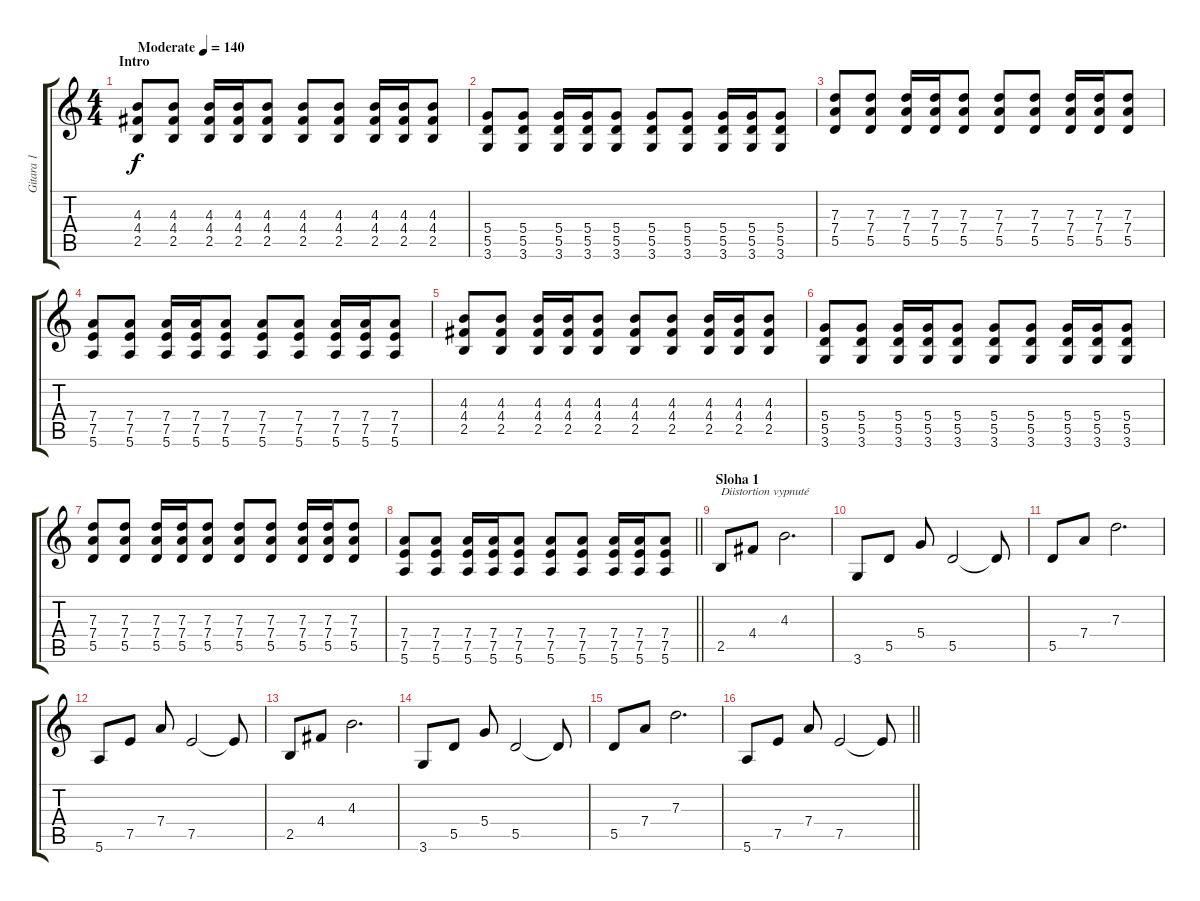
\track ("Gitara 1" "Gitara 1") {instrument distortionguitar}
\staff {score tabs}
\tuning (E4 B3 G3 D3 A2 E2) {hide}
\ts (4 4)
\section ("" "Intro")
\tempo (140 "Moderate")
\clef g2
\ks c
(4.3 4.4 2.5).8{dy f instrument distortionguitar} (4.3 4.4 2.5).8 (4.3 4.4 2.5).16 (4.3 4.4 2.5).16 (4.3 4.4 2.5).8 (4.3 4.4 2.5).8 (4.3 4.4 2.5).8 (4.3 4.4 2.5).16 (4.3 4.4 2.5).16 (4.3 4.4 2.5).8 |
(5.4 5.5 3.6).8 (5.4 5.5 3.6).8 (5.4 5.5 3.6).16 (5.4 5.5 3.6).16 (5.4 5.5 3.6).8 (5.4 5.5 3.6).8 (5.4 5.5 3.6).8 (5.4 5.5 3.6).16 (5.4 5.5 3.6).16 (5.4 5.5 3.6).8 |
(7.3 7.4 5.5).8 (7.3 7.4 5.5).8 (7.3 7.4 5.5).16 (7.3 7.4 5.5).16 (7.3 7.4 5.5).8 (7.3 7.4 5.5).8 (7.3 7.4 5.5).8 (7.3 7.4 5.5).16 (7.3 7.4 5.5).16 (7.3 7.4 5.5).8 |
(7.4 7.5 5.6).8 (7.4 7.5 5.6).8 (7.4 7.5 5.6).16 (7.4 7.5 5.6).16 (7.4 7.5 5.6).8 (7.4 7.5 5.6).8 (7.4 7.5 5.6).8 (7.4 7.5 5.6).16 (7.4 7.5 5.6).16 (7.4 7.5 5.6).8 |
(4.3 4.4 2.5).8 (4.3 4.4 2.5).8 (4.3 4.4 2.5).16 (4.3 4.4 2.5).16 (4.3 4.4 2.5).8 (4.3 4.4 2.5).8 (4.3 4.4 2.5).8 (4.3 4.4 2.5).16 (4.3 4.4 2.5).16 (4.3 4.4 2.5).8 |
(5.4 5.5 3.6).8 (5.4 5.5 3.6).8 (5.4 5.5 3.6).16 (5.4 5.5 3.6).16 (5.4 5.5 3.6).8 (5.4 5.5 3.6).8 (5.4 5.5 3.6).8 (5.4 5.5 3.6).16 (5.4 5.5 3.6).16 (5.4 5.5 3.6).8 |
(7.3 7.4 5.5).8 (7.3 7.4 5.5).8 (7.3 7.4 5.5).16 (7.3 7.4 5.5).16 (7.3 7.4 5.5).8 (7.3 7.4 5.5).8 (7.3 7.4 5.5).8 (7.3 7.4 5.5).16 (7.3 7.4 5.5).16 (7.3 7.4 5.5).8 |
\barLineRight lightlight
(7.4 7.5 5.6).8 (7.4 7.5 5.6).8 (7.4 7.5 5.6).16 (7.4 7.5 5.6).16 (7.4 7.5 5.6).8 (7.4 7.5 5.6).8 (7.4 7.5 5.6).8 (7.4 7.5 5.6).16 (7.4 7.5 5.6).16 (7.4 7.5 5.6).8 |
\section ("" "Sloha 1")
2.5.8{txt "Diistortion vypnuté" instrument electricguitarclean} 4.4.8 4.3.2{d} |
3.6.8 5.5.8 5.4.8 5.5.2 5.5{t}.8 |
5.5.8 7.4.8 7.3.2{d} |
5.6.8 7.5.8 7.4.8 7.5.2 7.5{t}.8 |
2.5.8 4.4.8 4.3.2{d} |
3.6.8 5.5.8 5.4.8 5.5.2 5.5{t}.8 |
5.5.8 7.4.8 7.3.2{d} |
\barLineRight lightlight
5.6.8 7.5.8 7.4.8 7.5.2 7.5{t}.8
